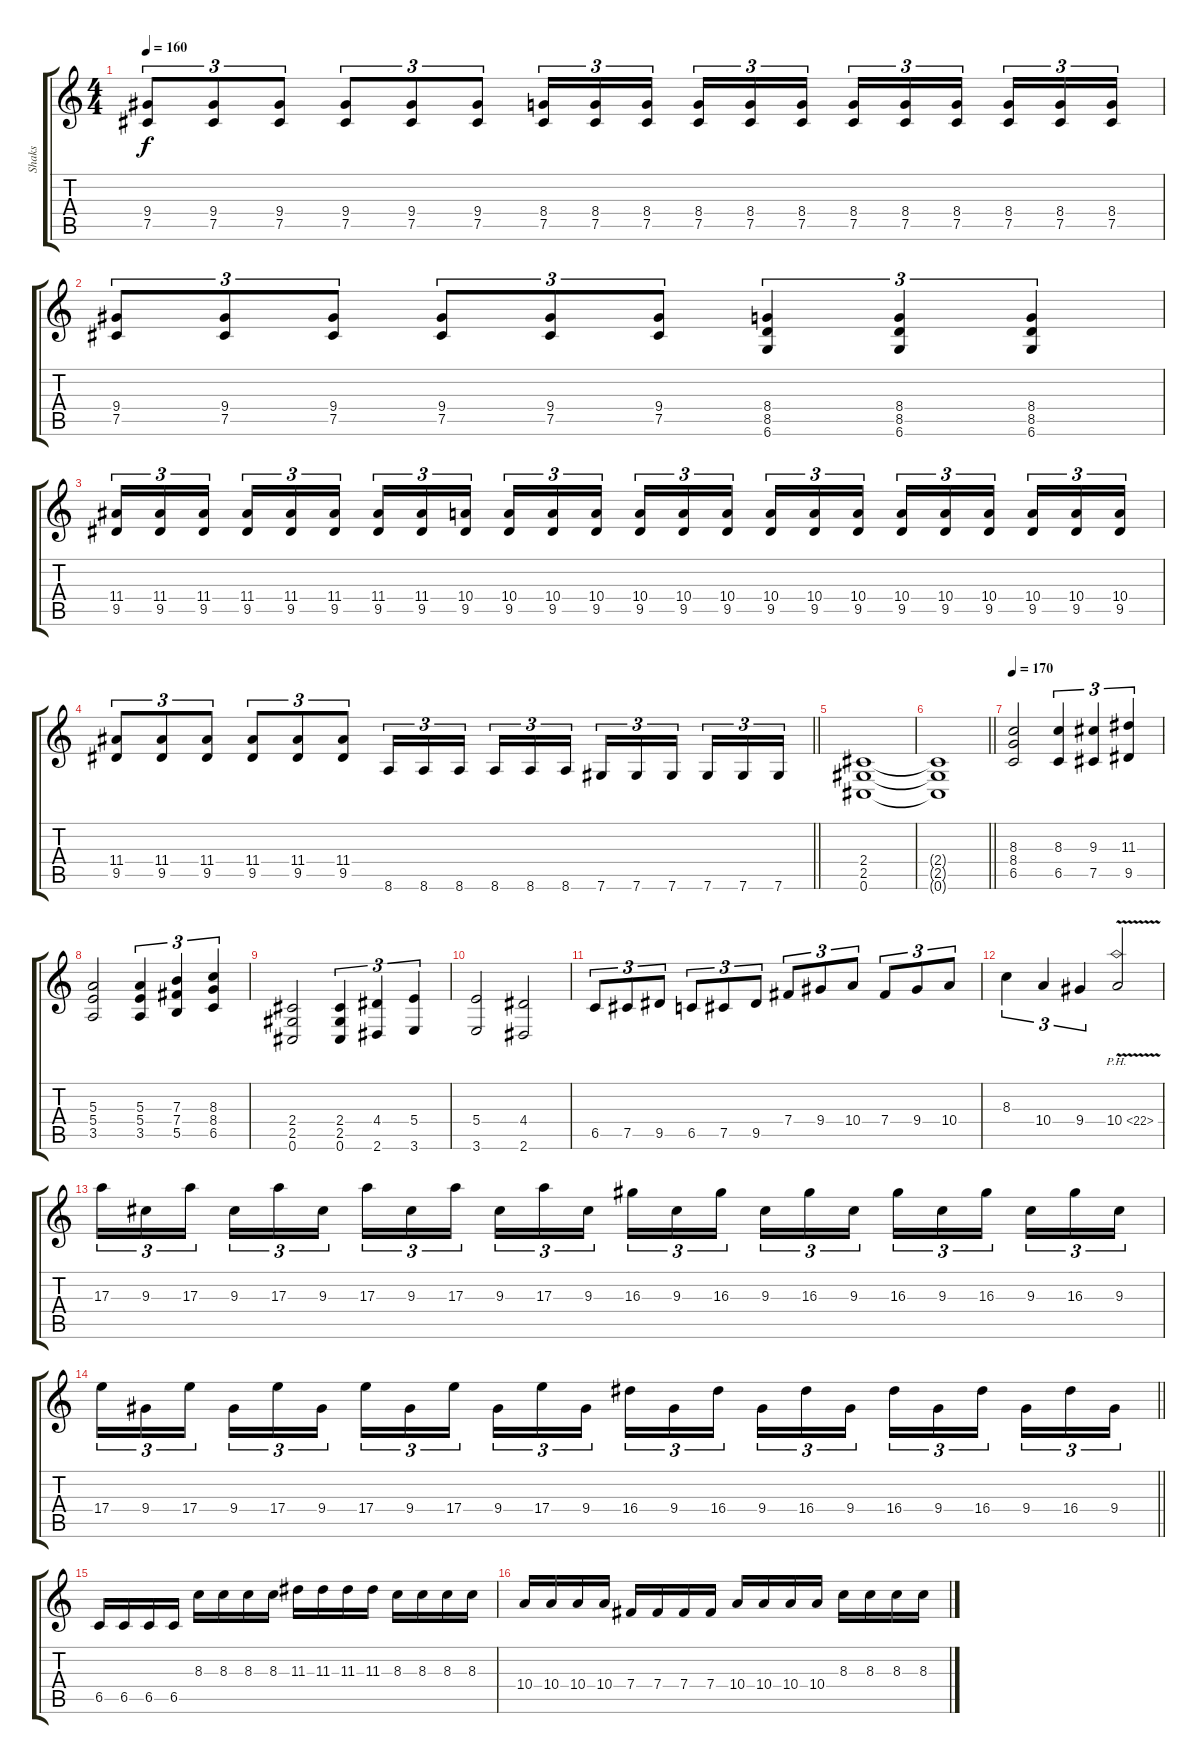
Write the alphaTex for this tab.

\track ("Shaks" "Shaks") {instrument distortionguitar}
\staff {score tabs}
\tuning (Db4 Ab3 E3 B2 Gb2 Db2) {hide}
\ts (4 4)
\tempo 160
\clef g2
\ks c
(9.4 7.5).8{tu (3 2) dy f} (9.4 7.5).8{tu (3 2)} (9.4 7.5).8{tu (3 2)} (9.4 7.5).8{tu (3 2)} (9.4 7.5).8{tu (3 2)} (9.4 7.5).8{tu (3 2)} (8.4 7.5).16{tu (3 2)} (8.4 7.5).16{tu (3 2)} (8.4 7.5).16{tu (3 2) beam splitsecondary} (8.4 7.5).16{tu (3 2)} (8.4 7.5).16{tu (3 2)} (8.4 7.5).16{tu (3 2)} (8.4 7.5).16{tu (3 2)} (8.4 7.5).16{tu (3 2)} (8.4 7.5).16{tu (3 2) beam splitsecondary} (8.4 7.5).16{tu (3 2)} (8.4 7.5).16{tu (3 2)} (8.4 7.5).16{tu (3 2)} |
(9.4 7.5).8{tu (3 2)} (9.4 7.5).8{tu (3 2)} (9.4 7.5).8{tu (3 2)} (9.4 7.5).8{tu (3 2)} (9.4 7.5).8{tu (3 2)} (9.4 7.5).8{tu (3 2)} (8.4 8.5 6.6).4{tu (3 2)} (8.4 8.5 6.6).4{tu (3 2)} (8.4 8.5 6.6).4{tu (3 2)} |
(11.4 9.5).16{tu (3 2)} (11.4 9.5).16{tu (3 2)} (11.4 9.5).16{tu (3 2) beam splitsecondary} (11.4 9.5).16{tu (3 2)} (11.4 9.5).16{tu (3 2)} (11.4 9.5).16{tu (3 2)} (11.4 9.5).16{tu (3 2)} (11.4 9.5).16{tu (3 2)} (10.4 9.5).16{tu (3 2) beam splitsecondary} (10.4 9.5).16{tu (3 2)} (10.4 9.5).16{tu (3 2)} (10.4 9.5).16{tu (3 2)} (10.4 9.5).16{tu (3 2)} (10.4 9.5).16{tu (3 2)} (10.4 9.5).16{tu (3 2) beam splitsecondary} (10.4 9.5).16{tu (3 2)} (10.4 9.5).16{tu (3 2)} (10.4 9.5).16{tu (3 2)} (10.4 9.5).16{tu (3 2)} (10.4 9.5).16{tu (3 2)} (10.4 9.5).16{tu (3 2) beam splitsecondary} (10.4 9.5).16{tu (3 2)} (10.4 9.5).16{tu (3 2)} (10.4 9.5).16{tu (3 2)} |
\barLineRight lightlight
(11.4 9.5).8{tu (3 2)} (11.4 9.5).8{tu (3 2)} (11.4 9.5).8{tu (3 2)} (11.4 9.5).8{tu (3 2)} (11.4 9.5).8{tu (3 2)} (11.4 9.5).8{tu (3 2)} 8.6.16{tu (3 2)} 8.6.16{tu (3 2)} 8.6.16{tu (3 2) beam splitsecondary} 8.6.16{tu (3 2)} 8.6.16{tu (3 2)} 8.6.16{tu (3 2)} 7.6.16{tu (3 2)} 7.6.16{tu (3 2)} 7.6.16{tu (3 2) beam splitsecondary} 7.6.16{tu (3 2)} 7.6.16{tu (3 2)} 7.6.16{tu (3 2)} |
(2.4 2.5 0.6).1 |
\barLineRight lightlight
(2.4{t} 2.5{t} 0.6{t}).1 |
\tempo 170
(8.3 8.4 6.5).2 (8.3 6.5).4{tu (3 2)} (9.3 7.5).4{tu (3 2)} (11.3 9.5).4{tu (3 2)} |
(5.3 5.4 3.5).2 (5.3 5.4 3.5).4{tu (3 2)} (7.3 7.4 5.5).4{tu (3 2)} (8.3 8.4 6.5).4{tu (3 2)} |
(2.4 2.5 0.6).2 (2.4 2.5 0.6).4{tu (3 2)} (4.4 2.6).4{tu (3 2)} (5.4 3.6).4{tu (3 2)} |
(5.4 3.6).2 (4.4 2.6).2 |
6.5.8{tu (3 2)} 7.5.8{tu (3 2)} 9.5.8{tu (3 2)} 6.5.8{tu (3 2)} 7.5.8{tu (3 2)} 9.5.8{tu (3 2)} 7.4.8{tu (3 2)} 9.4.8{tu (3 2)} 10.4.8{tu (3 2)} 7.4.8{tu (3 2)} 9.4.8{tu (3 2)} 10.4.8{tu (3 2)} |
8.3.4{tu (3 2)} 10.4.4{tu (3 2)} 9.4.4{tu (3 2)} 10.4{ph 12 v}.2 |
17.3.16{tu (3 2)} 9.3.16{tu (3 2)} 17.3.16{tu (3 2) beam splitsecondary} 9.3.16{tu (3 2)} 17.3.16{tu (3 2)} 9.3.16{tu (3 2)} 17.3.16{tu (3 2)} 9.3.16{tu (3 2)} 17.3.16{tu (3 2) beam splitsecondary} 9.3.16{tu (3 2)} 17.3.16{tu (3 2)} 9.3.16{tu (3 2)} 16.3.16{tu (3 2)} 9.3.16{tu (3 2)} 16.3.16{tu (3 2) beam splitsecondary} 9.3.16{tu (3 2)} 16.3.16{tu (3 2)} 9.3.16{tu (3 2)} 16.3.16{tu (3 2)} 9.3.16{tu (3 2)} 16.3.16{tu (3 2) beam splitsecondary} 9.3.16{tu (3 2)} 16.3.16{tu (3 2)} 9.3.16{tu (3 2)} |
\barLineRight lightlight
17.4.16{tu (3 2)} 9.4.16{tu (3 2)} 17.4.16{tu (3 2) beam splitsecondary} 9.4.16{tu (3 2)} 17.4.16{tu (3 2)} 9.4.16{tu (3 2)} 17.4.16{tu (3 2)} 9.4.16{tu (3 2)} 17.4.16{tu (3 2) beam splitsecondary} 9.4.16{tu (3 2)} 17.4.16{tu (3 2)} 9.4.16{tu (3 2)} 16.4.16{tu (3 2)} 9.4.16{tu (3 2)} 16.4.16{tu (3 2) beam splitsecondary} 9.4.16{tu (3 2)} 16.4.16{tu (3 2)} 9.4.16{tu (3 2)} 16.4.16{tu (3 2)} 9.4.16{tu (3 2)} 16.4.16{tu (3 2) beam splitsecondary} 9.4.16{tu (3 2)} 16.4.16{tu (3 2)} 9.4.16{tu (3 2)} |
6.5.16 6.5.16 6.5.16 6.5.16 8.3.16 8.3.16 8.3.16 8.3.16 11.3.16 11.3.16 11.3.16 11.3.16 8.3.16 8.3.16 8.3.16 8.3.16 |
10.4.16 10.4.16 10.4.16 10.4.16 7.4.16 7.4.16 7.4.16 7.4.16 10.4.16 10.4.16 10.4.16 10.4.16 8.3.16 8.3.16 8.3.16 8.3.16
